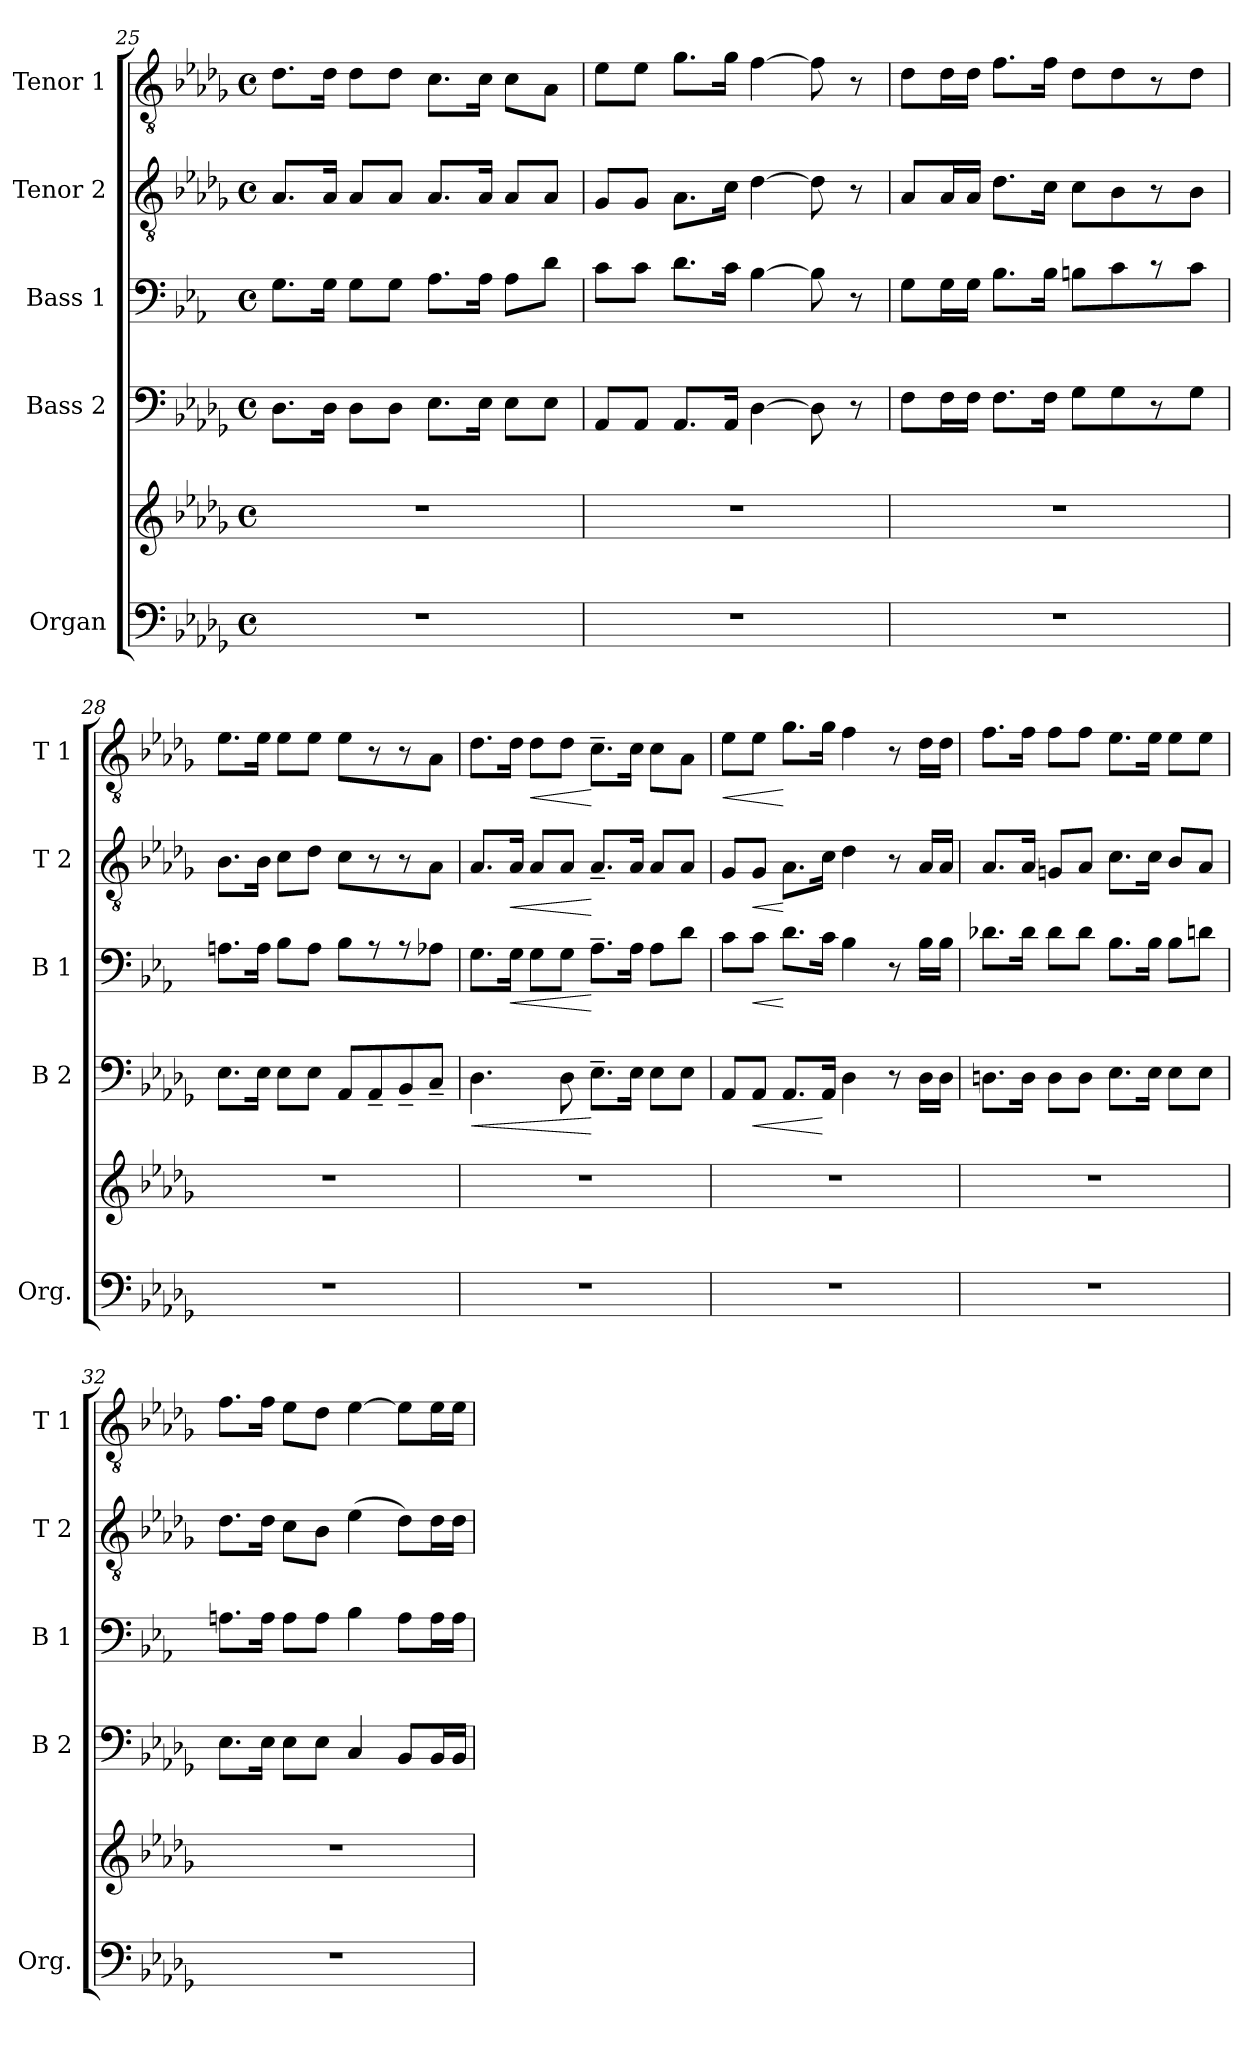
**kern	**kern	**kern	**dynam	**kern	**dynam	**kern	**dynam	**kern	**dynam
*part5	*part5	*part4	*part4	*part3	*part3	*part2	*part2	*part1	*part1
*staff6	*staff5	*staff4	*staff4	*staff3	*staff3	*staff2	*staff2	*staff1	*staff1
*I"Organ	*	*I"Bass 2	*	*I"Bass 1	*	*I"Tenor 2	*	*I"Tenor 1	*
*I'Org.	*	*I'B 2	*	*I'B 1	*	*I'T 2	*	*I'T 1	*
*clefF4	*clefG2	*clefF4	*	*clefF4	*	*clefGv2	*	*clefGv2	*
*	*	*	*	*ITrd1c2	*	*	*	*	*
*k[b-e-a-d-g-]	*k[b-e-a-d-g-]	*k[b-e-a-d-g-]	*	*k[b-e-a-d-g-]	*	*k[b-e-a-d-g-]	*	*k[b-e-a-d-g-]	*
*D-:	*D-:	*D-:	*	*D-:	*	*D-:	*	*D-:	*
*M4/4	*M4/4	*M4/4	*	*M4/4	*	*M4/4	*	*M4/4	*
*met(c)	*met(c)	*met(c)	*	*met(c)	*	*met(c)	*	*met(c)	*
=25	=25	=25	=25	=25	=25	=25	=25	=25	=25
1r	1r	8.D-\L	.	8.F\L	.	8.A-/L	.	8.d-\L	.
.	.	16D-\Jk	.	16F\Jk	.	16A-/Jk	.	16d-\Jk	.
.	.	8D-\L	.	8F\L	.	8A-/L	.	8d-\L	.
.	.	8D-\J	.	8F\J	.	8A-/J	.	8d-\J	.
.	.	8.E-\L	.	8.G-\L	.	8.A-/L	.	8.c\L	.
.	.	16E-\Jk	.	16G-\Jk	.	16A-/Jk	.	16c\Jk	.
.	.	8E-\L	.	8G-\L	.	8A-/L	.	8c\L	.
.	.	8E-\J	.	8c\J	.	8A-/J	.	8A-\J	.
=26	=26	=26	=26	=26	=26	=26	=26	=26	=26
1r	1r	8AA-/L	.	8B-\L	.	8G-/L	.	8e-\L	.
.	.	8AA-/J	.	8B-\J	.	8G-/J	.	8e-\J	.
.	.	8.AA-/L	.	8.c\L	.	8.A-\L	.	8.g-\L	.
.	.	16AA-/Jk	.	16B-\Jk	.	16c\Jk	.	16g-\Jk	.
.	.	[4D-\	.	[4A-\	.	[4d-\	.	[4f\	.
.	.	8D-\]	.	8A-\]	.	8d-\]	.	8f\]	.
.	.	8r	.	8r	.	8r	.	8r	.
!!LO:PB:g=z
=27	=27	=27	=27	=27	=27	=27	=27	=27	=27
1r	1r	8F\L	.	8F\L	.	8A-/L	.	8d-\L	.
.	.	16F\L	.	16F\L	.	16A-/L	.	16d-\L	.
.	.	16F\JJ	.	16F\JJ	.	16A-/JJ	.	16d-\JJ	.
.	.	8.F\L	.	8.A-\L	.	8.d-\L	.	8.f\L	.
.	.	16F\Jk	.	16A-\Jk	.	16c\Jk	.	16f\Jk	.
.	.	8G-\L	.	8An\L	.	8c\L	.	8d-\L	.
.	.	8G-\	.	8B-\	.	8B-\	.	8d-\	.
.	.	8r	.	8r	.	8r	.	8r	.
.	.	8G-\J	.	8B-\J	.	8B-\J	.	8d-\J	.
=28	=28	=28	=28	=28	=28	=28	=28	=28	=28
1r	1r	8.E-\L	.	8.Gn\L	.	8.B-\L	.	8.e-\L	.
.	.	16E-\Jk	.	16G\Jk	.	16B-\Jk	.	16e-\Jk	.
.	.	8E-\L	.	8A-\L	.	8c\L	.	8e-\L	.
.	.	8E-\J	.	8G\J	.	8d-\J	.	8e-\J	.
.	.	8AA-/L	.	8A-\L	.	8c\L	.	8e-\L	.
.	.	8AA-~>/	.	8r	.	8r	.	8r	.
.	.	8BB-~>/	.	8r	.	8r	.	8r	.
.	.	8C~>/J	.	8G-X\J	.	8A-\J	.	8A-\J	.
=29	=29	=29	=29	=29	=29	=29	=29	=29	=29
!	!	!	!LO:HP:b	!	!	!	!	!	!
1r	1r	4.D-\	<	8.F\L	.	8.A-/L	.	8.d-\L	.
!	!	!	!	!	!LO:HP:b	!	!LO:HP:b	!	!
.	.	.	.	16F\Jk	<	16A-/Jk	<	16d-\Jk	.
!	!	!	!	!	!	!	!	!	!LO:HP:b
.	.	.	.	8F\L	.	8A-/L	.	8d-\L	<
.	.	8D-\	.	8F\J	.	8A-/J	.	8d-\J	.
.	.	8.E-~>\L	[	8.G-~>\L	[	8.A-~>/L	[	8.c~>\L	[
.	.	16E-\Jk	.	16G-\Jk	.	16A-/Jk	.	16c\Jk	.
.	.	8E-\L	.	8G-\L	.	8A-/L	.	8c\L	.
.	.	8E-\J	.	8c\J	.	8A-/J	.	8A-\J	.
=30	=30	=30	=30	=30	=30	=30	=30	=30	=30
!	!	!	!	!	!	!	!	!	!LO:HP:b
1r	1r	8AA-/L	.	8B-\L	.	8G-/L	.	8e-\L	<
!	!	!	!LO:HP:b	!	!LO:HP:b	!	!LO:HP:b	!	!
.	.	8AA-/J	<	8B-\J	<	8G-/J	<	8e-\J	.
.	.	8.AA-/L	.	8.c\L	[	8.A-\L	[	8.g-\L	[
.	.	16AA-/Jk	[	16B-\Jk	.	16c\Jk	.	16g-\Jk	.
.	.	4D-\	.	4A-\	.	4d-\	.	4f\	.
.	.	8r	.	8r	.	8r	.	8r	.
.	.	16D-\LL	.	16A-\LL	.	16A-/LL	.	16d-\LL	.
.	.	16D-\JJ	.	16A-\JJ	.	16A-/JJ	.	16d-\JJ	.
!!LO:PB:g=z
=31	=31	=31	=31	=31	=31	=31	=31	=31	=31
1r	1r	8.Dn\L	.	8.c-X\L	.	8.A-/L	.	8.f\L	.
.	.	16D\Jk	.	16c-\Jk	.	16A-/Jk	.	16f\Jk	.
.	.	8D\L	.	8c-\L	.	8Gn/L	.	8f\L	.
.	.	8D\J	.	8c-\J	.	8A-/J	.	8f\J	.
.	.	8.E-\L	.	8.A-\L	.	8.c\L	.	8.e-\L	.
.	.	16E-\Jk	.	16A-\Jk	.	16c\Jk	.	16e-\Jk	.
.	.	8E-\L	.	8A-\L	.	8B-/L	.	8e-\L	.
.	.	8E-\J	.	8cn\J	.	8A-/J	.	8e-\J	.
=32	=32	=32	=32	=32	=32	=32	=32	=32	=32
1r	1r	8.E-\L	.	8.Gn\L	.	8.d-\L	.	8.f\L	.
.	.	16E-\Jk	.	16G\Jk	.	16d-\Jk	.	16f\Jk	.
.	.	8E-\L	.	8G\L	.	8c\L	.	8e-\L	.
.	.	8E-\J	.	8G\J	.	8B-\J	.	8d-\J	.
.	.	4C/	.	4A-\	.	(4e-\	.	[4e-\	.
.	.	8BB-/L	.	8G\L	.	8d-\L)	.	8e-\L]	.
.	.	16BB-/L	.	16G\L	.	16d-\L	.	16e-\L	.
.	.	16BB-/JJ	.	16G\JJ	.	16d-\JJ	.	16e-\JJ	.
=	=	=	=	=	=	=	=	=	=
*-	*-	*-	*-	*-	*-	*-	*-	*-	*-
